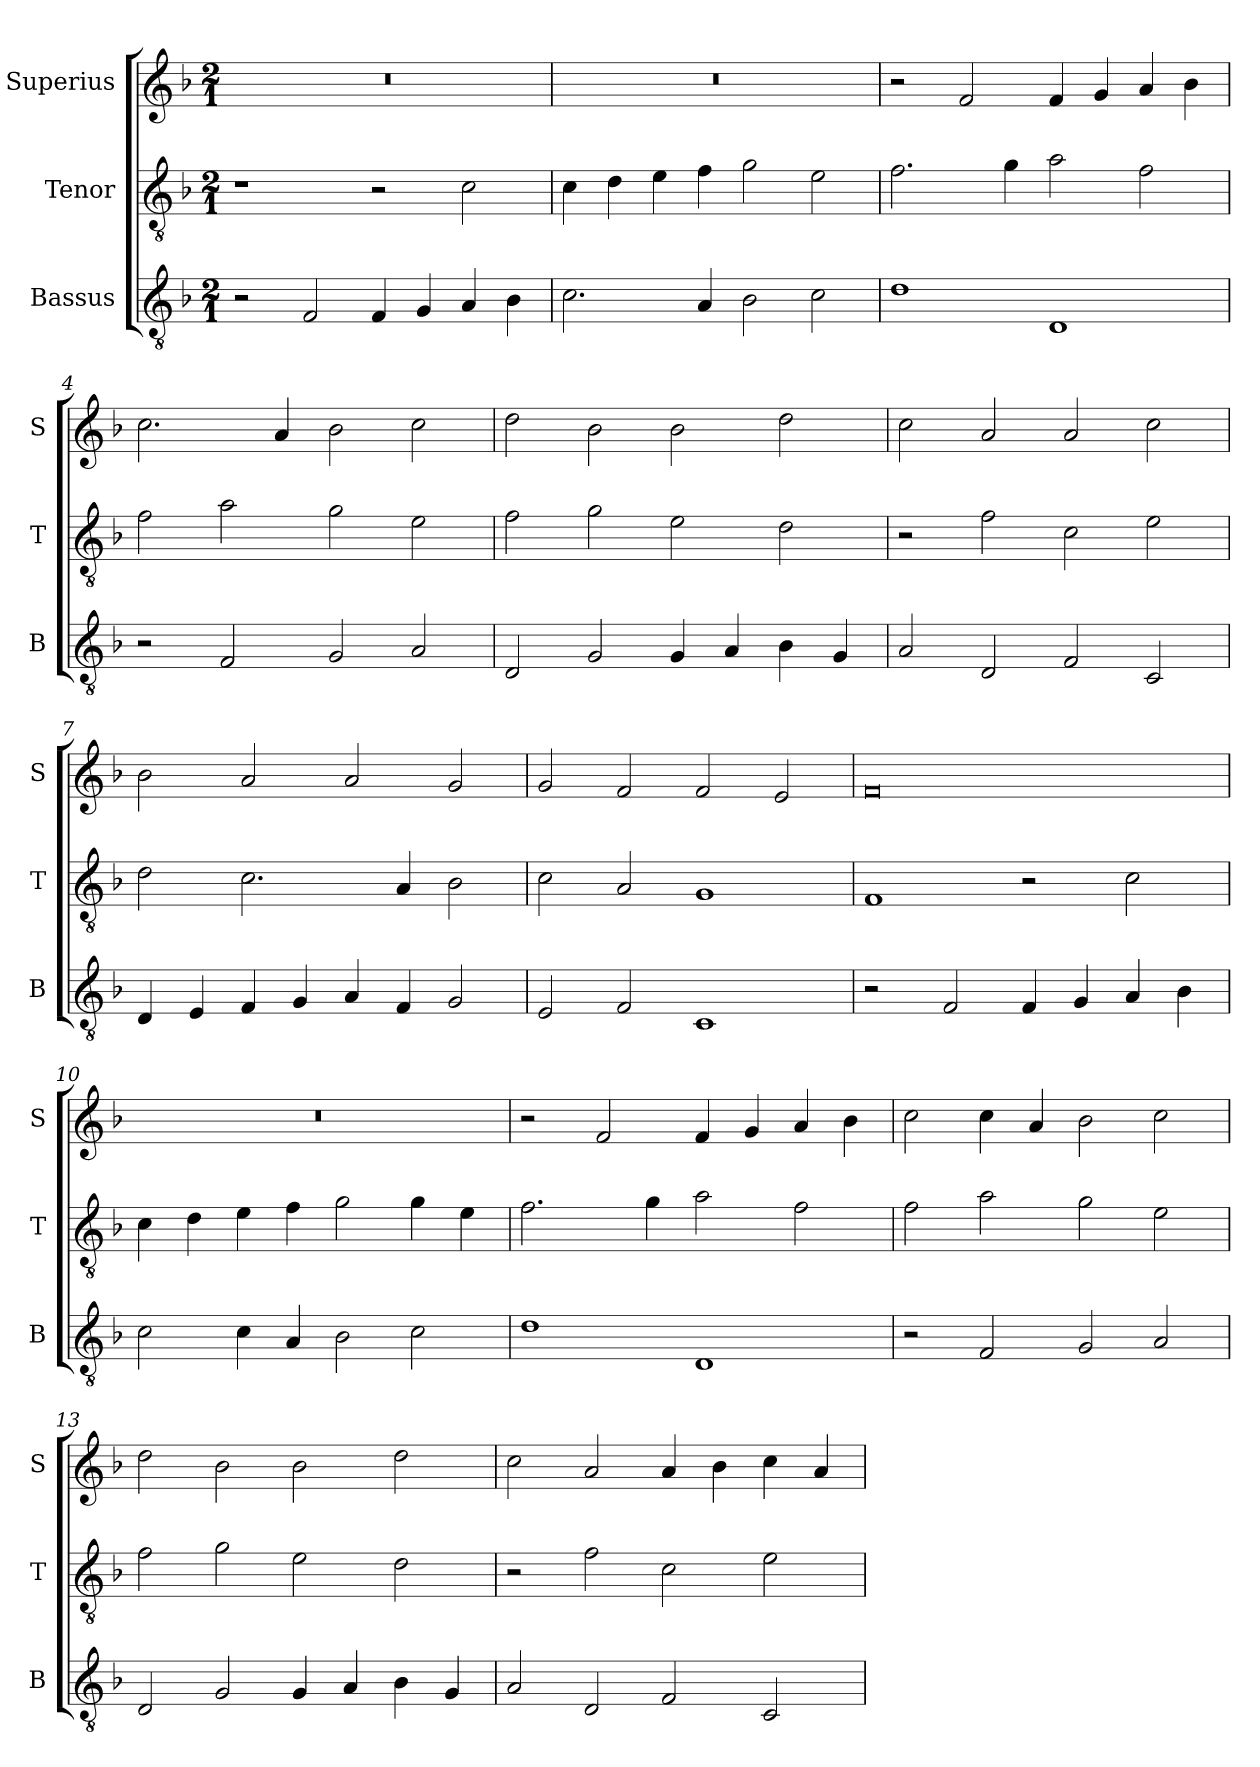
**kern	**kern	**kern
*part3	*part2	*part1
*staff3	*staff2	*staff1
*I"Bassus	*I"Tenor	*I"Superius
*I'B	*I'T	*I'S
*clefGv2	*clefGv2	*clefG2
*k[b-]	*k[b-]	*k[b-]
*F:	*F:	*F:
*M2/1	*M2/1	*M2/1
=1	=1	=1
2r	1r	0r
2F	.	.
4F	2r	.
4G	.	.
4A	2c	.
4B-	.	.
=2	=2	=2
2.c	4c	0r
.	4d	.
.	4e	.
4A	4f	.
2B-	2g	.
2c	2e	.
=3	=3	=3
1d	2.f	2r
.	.	2f
.	4g	.
1D	2a	4f
.	.	4g
.	2f	4a
.	.	4b-
=4	=4	=4
2r	2f	2.cc
2F	2a	.
.	.	4a
2G	2g	2b-
2A	2e	2cc
=5	=5	=5
2D	2f	2dd
2G	2g	2b-
4G	2e	2b-
4A	.	.
4B-	2d	2dd
4G	.	.
=6	=6	=6
2A	2r	2cc
2D	2f	2a
2F	2c	2a
2C	2e	2cc
=7	=7	=7
4D	2d	2b-
4E	.	.
4F	2.c	2a
4G	.	.
4A	.	2a
4F	4A	.
2G	2B-	2g
=8	=8	=8
2E	2c	2g
2F	2A	2f
1C	1G	2f
.	.	2e
=9	=9	=9
2r	1F	0f
2F	.	.
4F	2r	.
4G	.	.
4A	2c	.
4B-	.	.
=10	=10	=10
2c	4c	0r
.	4d	.
4c	4e	.
4A	4f	.
2B-	2g	.
2c	4g	.
.	4e	.
=11	=11	=11
1d	2.f	2r
.	.	2f
.	4g	.
1D	2a	4f
.	.	4g
.	2f	4a
.	.	4b-
=12	=12	=12
2r	2f	2cc
2F	2a	4cc
.	.	4a
2G	2g	2b-
2A	2e	2cc
=13	=13	=13
2D	2f	2dd
2G	2g	2b-
4G	2e	2b-
4A	.	.
4B-	2d	2dd
4G	.	.
=14	=14	=14
2A	2r	2cc
2D	2f	2a
2F	2c	4a
.	.	4b-
2C	2e	4cc
.	.	4a
=	=	=
*-	*-	*-
